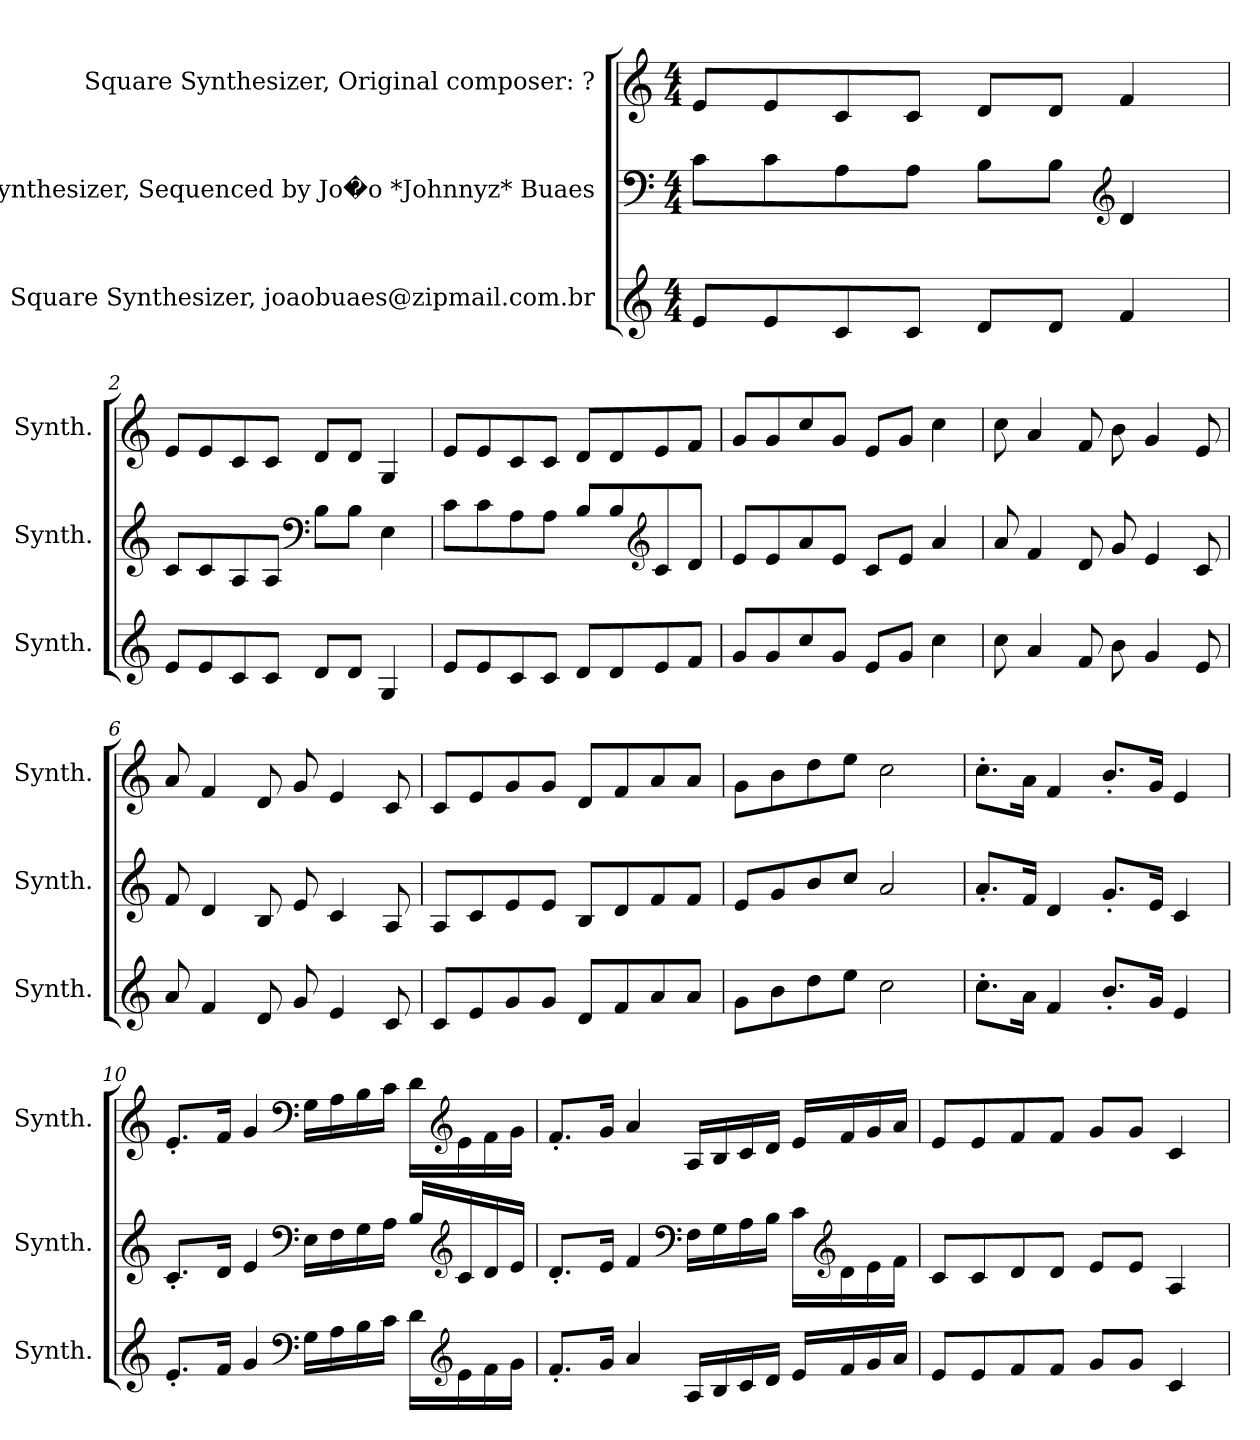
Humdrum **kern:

**kern	**kern	**kern
*part3	*part2	*part1
*staff3	*staff2	*staff1
*I"Square Synthesizer, joaobuaes@zipmail.com.br	*I"Square Synthesizer, Sequenced by Jo�o *Johnnyz* Buaes	*I"Square Synthesizer, Original composer: ?
*I'Synth.	*I'Synth.	*I'Synth.
*clefG2	*clefF4	*clefG2
*k[]	*k[]	*k[]
*M4/4	*M4/4	*M4/4
*MM150	*MM150	*MM150
=1	=1	=1
8e/L	8c\L	8e/L
8e/	8c\	8e/
8c/	8A\	8c/
8c/J	8A\J	8c/J
8d/L	8B\L	8d/L
8d/J	8B\J	8d/J
*	*clefG2	*
4f/	4d/	4f/
!!LO:LB:g=z
=2	=2	=2
8e/L	8c/L	8e/L
8e/	8c/	8e/
8c/	8A/	8c/
8c/J	8A/J	8c/J
*	*clefF4	*
8d/L	8B\L	8d/L
8d/J	8B\J	8d/J
4G/	4E\	4G/
=3	=3	=3
8e/L	8c\L	8e/L
8e/	8c\	8e/
8c/	8A\	8c/
8c/J	8A\J	8c/J
8d/L	8B/L	8d/L
8d/	8B/	8d/
*	*clefG2	*
8e/	8c/	8e/
8f/J	8d/J	8f/J
=4	=4	=4
8g/L	8e/L	8g/L
8g/	8e/	8g/
8cc/	8a/	8cc/
8g/J	8e/J	8g/J
8e/L	8c/L	8e/L
8g/J	8e/J	8g/J
4cc\	4a/	4cc\
=5	=5	=5
8cc\	8a/	8cc\
4a/	4f/	4a/
8f/	8d/	8f/
8b\	8g/	8b\
4g/	4e/	4g/
8e/	8c/	8e/
!!LO:LB:g=z
=6	=6	=6
8a/	8f/	8a/
4f/	4d/	4f/
8d/	8B/	8d/
8g/	8e/	8g/
4e/	4c/	4e/
8c/	8A/	8c/
=7	=7	=7
8c/L	8A/L	8c/L
8e/	8c/	8e/
8g/	8e/	8g/
8g/J	8e/J	8g/J
8d/L	8B/L	8d/L
8f/	8d/	8f/
8a/	8f/	8a/
8a/J	8f/J	8a/J
=8	=8	=8
8g\L	8e/L	8g\L
8b\	8g/	8b\
8dd\	8b/	8dd\
8ee\J	8cc/J	8ee\J
2cc\	2a/	2cc\
=9	=9	=9
8.cc'\L	8.a'/L	8.cc'\L
16a\Jk	16f/Jk	16a\Jk
4f/	4d/	4f/
8.b'/L	8.g'/L	8.b'/L
16g/Jk	16e/Jk	16g/Jk
4e/	4c/	4e/
!!LO:LB:g=z
=10	=10	=10
8.e'/L	8.c'/L	8.e'/L
16f/Jk	16d/Jk	16f/Jk
4g/	4e/	4g/
*clefF4	*clefF4	*clefF4
16G\LL	16E\LL	16G\LL
16A\	16F\	16A\
16B\	16G\	16B\
16c\JJ	16A\JJ	16c\JJ
16d\LL	16B/LL	16d\LL
*clefG2	*clefG2	*clefG2
16e\	16c/	16e\
16f\	16d/	16f\
16g\JJ	16e/JJ	16g\JJ
=11	=11	=11
8.f'/L	8.d'/L	8.f'/L
16g/Jk	16e/Jk	16g/Jk
4a/	4f/	4a/
*	*clefF4	*
16A/LL	16F\LL	16A/LL
16B/	16G\	16B/
16c/	16A\	16c/
16d/JJ	16B\JJ	16d/JJ
16e/LL	16c\LL	16e/LL
*	*clefG2	*
16f/	16d\	16f/
16g/	16e\	16g/
16a/JJ	16f\JJ	16a/JJ
=12	=12	=12
8e/L	8c/L	8e/L
8e/	8c/	8e/
8f/	8d/	8f/
8f/J	8d/J	8f/J
8g/L	8e/L	8g/L
8g/J	8e/J	8g/J
4c/	4A/	4c/
=	=	=
*-	*-	*-
